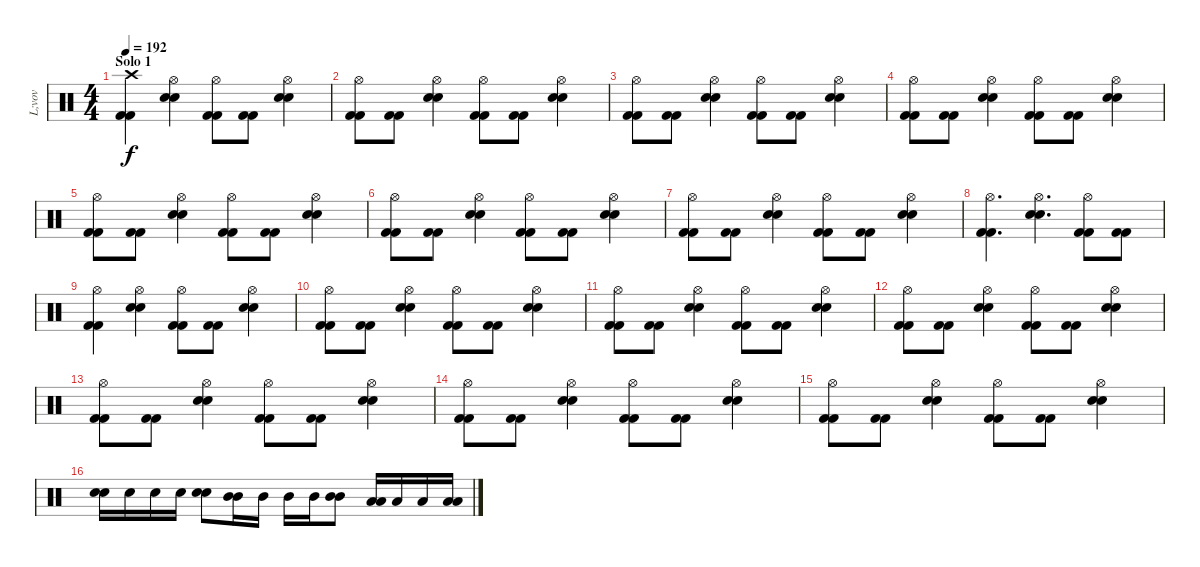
\track ("L;vov" "L;vov") {instrument percussion}
\staff {score}
\articulation defaults
\ts (4 4)
\section ("" "Solo 1")
\tempo 192
\clef neutral
\ks c
("Crash high (hit)" "Kick (hit) 2" "Kick (hit) 2").4{dy f} ("Hi-Hat (open)" "Electric Snare (hit)" "Electric Snare (hit)").4 ("Hi-Hat (open)" "Kick (hit) 2" "Kick (hit) 2").8 ("Kick (hit) 2" "Kick (hit) 2").8 ("Hi-Hat (open)" "Electric Snare (hit)" "Electric Snare (hit)").4 |
("Hi-Hat (open)" "Kick (hit) 2" "Kick (hit) 2").8 ("Kick (hit) 2" "Kick (hit) 2").8 ("Hi-Hat (open)" "Electric Snare (hit)" "Electric Snare (hit)").4 ("Hi-Hat (open)" "Kick (hit) 2" "Kick (hit) 2").8 ("Kick (hit) 2" "Kick (hit) 2").8 ("Hi-Hat (open)" "Electric Snare (hit)" "Electric Snare (hit)").4 |
("Hi-Hat (open)" "Kick (hit) 2" "Kick (hit) 2").8 ("Kick (hit) 2" "Kick (hit) 2").8 ("Hi-Hat (open)" "Electric Snare (hit)" "Electric Snare (hit)").4 ("Hi-Hat (open)" "Kick (hit) 2" "Kick (hit) 2").8 ("Kick (hit) 2" "Kick (hit) 2").8 ("Hi-Hat (open)" "Electric Snare (hit)" "Electric Snare (hit)").4 |
("Hi-Hat (open)" "Kick (hit) 2" "Kick (hit) 2").8 ("Kick (hit) 2" "Kick (hit) 2").8 ("Hi-Hat (open)" "Electric Snare (hit)" "Electric Snare (hit)").4 ("Hi-Hat (open)" "Kick (hit) 2" "Kick (hit) 2").8 ("Kick (hit) 2" "Kick (hit) 2").8 ("Hi-Hat (open)" "Electric Snare (hit)" "Electric Snare (hit)").4 |
("Hi-Hat (open)" "Kick (hit) 2" "Kick (hit) 2").8 ("Kick (hit) 2" "Kick (hit) 2").8 ("Hi-Hat (open)" "Electric Snare (hit)" "Electric Snare (hit)").4 ("Hi-Hat (open)" "Kick (hit) 2" "Kick (hit) 2").8 ("Kick (hit) 2" "Kick (hit) 2").8 ("Hi-Hat (open)" "Electric Snare (hit)" "Electric Snare (hit)").4 |
("Hi-Hat (open)" "Kick (hit) 2" "Kick (hit) 2").8 ("Kick (hit) 2" "Kick (hit) 2").8 ("Hi-Hat (open)" "Electric Snare (hit)" "Electric Snare (hit)").4 ("Hi-Hat (open)" "Kick (hit) 2" "Kick (hit) 2").8 ("Kick (hit) 2" "Kick (hit) 2").8 ("Hi-Hat (open)" "Electric Snare (hit)" "Electric Snare (hit)").4 |
("Hi-Hat (open)" "Kick (hit) 2" "Kick (hit) 2").8 ("Kick (hit) 2" "Kick (hit) 2").8 ("Hi-Hat (open)" "Electric Snare (hit)" "Electric Snare (hit)").4 ("Hi-Hat (open)" "Kick (hit) 2" "Kick (hit) 2").8 ("Kick (hit) 2" "Kick (hit) 2").8 ("Hi-Hat (open)" "Electric Snare (hit)" "Electric Snare (hit)").4 |
("Hi-Hat (open)" "Kick (hit) 2" "Kick (hit) 2").4{d} ("Hi-Hat (open)" "Electric Snare (hit)" "Electric Snare (hit)").4{d} ("Hi-Hat (open)" "Kick (hit) 2" "Kick (hit) 2").8 ("Kick (hit) 2" "Kick (hit) 2").8 |
("Hi-Hat (open)" "Kick (hit) 2" "Kick (hit) 2").4 ("Hi-Hat (open)" "Electric Snare (hit)" "Electric Snare (hit)").4 ("Hi-Hat (open)" "Kick (hit) 2" "Kick (hit) 2").8 ("Kick (hit) 2" "Kick (hit) 2").8 ("Hi-Hat (open)" "Electric Snare (hit)" "Electric Snare (hit)").4 |
("Hi-Hat (open)" "Kick (hit) 2" "Kick (hit) 2").8 ("Kick (hit) 2" "Kick (hit) 2").8 ("Hi-Hat (open)" "Electric Snare (hit)" "Electric Snare (hit)").4 ("Hi-Hat (open)" "Kick (hit) 2" "Kick (hit) 2").8 ("Kick (hit) 2" "Kick (hit) 2").8 ("Hi-Hat (open)" "Electric Snare (hit)" "Electric Snare (hit)").4 |
("Hi-Hat (open)" "Kick (hit) 2" "Kick (hit) 2").8 ("Kick (hit) 2" "Kick (hit) 2").8 ("Hi-Hat (open)" "Electric Snare (hit)" "Electric Snare (hit)").4 ("Hi-Hat (open)" "Kick (hit) 2" "Kick (hit) 2").8 ("Kick (hit) 2" "Kick (hit) 2").8 ("Hi-Hat (open)" "Electric Snare (hit)" "Electric Snare (hit)").4 |
("Hi-Hat (open)" "Kick (hit) 2" "Kick (hit) 2").8 ("Kick (hit) 2" "Kick (hit) 2").8 ("Hi-Hat (open)" "Electric Snare (hit)" "Electric Snare (hit)").4 ("Hi-Hat (open)" "Kick (hit) 2" "Kick (hit) 2").8 ("Kick (hit) 2" "Kick (hit) 2").8 ("Hi-Hat (open)" "Electric Snare (hit)" "Electric Snare (hit)").4 |
("Hi-Hat (open)" "Kick (hit) 2" "Kick (hit) 2").8 ("Kick (hit) 2" "Kick (hit) 2").8 ("Hi-Hat (open)" "Electric Snare (hit)" "Electric Snare (hit)").4 ("Hi-Hat (open)" "Kick (hit) 2" "Kick (hit) 2").8 ("Kick (hit) 2" "Kick (hit) 2").8 ("Hi-Hat (open)" "Electric Snare (hit)" "Electric Snare (hit)").4 |
("Hi-Hat (open)" "Kick (hit) 2" "Kick (hit) 2").8 ("Kick (hit) 2" "Kick (hit) 2").8 ("Hi-Hat (open)" "Electric Snare (hit)" "Electric Snare (hit)").4 ("Hi-Hat (open)" "Kick (hit) 2" "Kick (hit) 2").8 ("Kick (hit) 2" "Kick (hit) 2").8 ("Hi-Hat (open)" "Electric Snare (hit)" "Electric Snare (hit)").4 |
("Hi-Hat (open)" "Kick (hit) 2" "Kick (hit) 2").8 ("Kick (hit) 2" "Kick (hit) 2").8 ("Hi-Hat (open)" "Electric Snare (hit)" "Electric Snare (hit)").4 ("Hi-Hat (open)" "Kick (hit) 2" "Kick (hit) 2").8 ("Kick (hit) 2" "Kick (hit) 2").8 ("Hi-Hat (open)" "Electric Snare (hit)" "Electric Snare (hit)").4 |
("Electric Snare (hit)" "Electric Snare (hit)").16 "Electric Snare (hit)".16 "Electric Snare (hit)".16 "Electric Snare (hit)".16 ("Electric Snare (hit)" "Electric Snare (hit)").8 ("Mid Tom (hit)" "Mid Tom (hit)").16 "Mid Tom (hit)".16 "Mid Tom (hit)".16 "Mid Tom (hit)".16 ("Mid Tom (hit)" "Mid Tom (hit)").8 ("Low Tom (hit)" "Low Tom (hit)").16 "Low Tom (hit)".16 "Low Tom (hit)".16 ("Low Tom (hit)" "Low Tom (hit)").16
